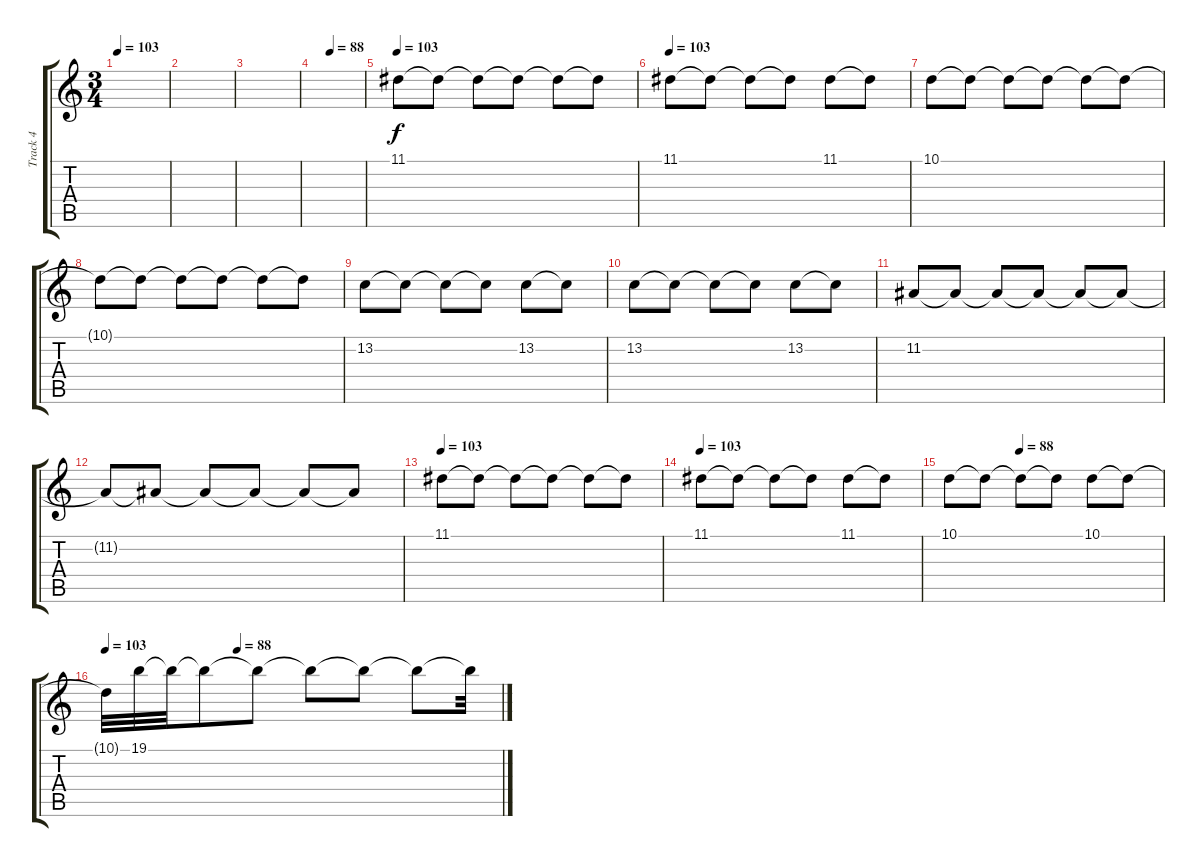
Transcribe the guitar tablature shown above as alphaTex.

\track ("Track 4" "Track 4") {instrument piccolo}
\staff {score tabs}
\tuning (E4 B3 G3 D3 A2 E2) {hide}
\ts (3 4)
\tempo 103
\clef g2
\ks c
|
|
|
\tempo (88 0.3333333333333333)
|
\tempo 103
11.1.8 11.1{t}.8 11.1{t}.8 11.1{t}.8 11.1{t}.8 11.1{t}.8 |
\tempo 103
11.1.8 11.1{t}.8 11.1{t}.8 11.1{t}.8 11.1.8 11.1{t}.8 |
10.1.8 10.1{t}.8 10.1{t}.8 10.1{t}.8 10.1{t}.8 10.1{t}.8 |
10.1{t}.8 10.1{t}.8 10.1{t}.8 10.1{t}.8 10.1{t}.8 10.1{t}.8 |
13.2.8 13.2{t}.8 13.2{t}.8 13.2{t}.8 13.2.8 13.2{t}.8 |
13.2.8 13.2{t}.8 13.2{t}.8 13.2{t}.8 13.2.8 13.2{t}.8 |
11.2.8 11.2{t}.8 11.2{t}.8 11.2{t}.8 11.2{t}.8 11.2{t}.8 |
11.2{t}.8 11.2{t}.8 11.2{t}.8 11.2{t}.8 11.2{t}.8 11.2{t}.8 |
\tempo 103
11.1.8 11.1{t}.8 11.1{t}.8 11.1{t}.8 11.1{t}.8 11.1{t}.8 |
\tempo 103
11.1.8 11.1{t}.8 11.1{t}.8 11.1{t}.8 11.1.8 11.1{t}.8 |
\tempo (88 0.3333333333333333)
10.1.8 10.1{t}.8 10.1{t}.8 10.1{t}.8 10.1.8 10.1{t}.8 |
\tempo 103
\tempo (88 0.3333333333333333)
10.1{t}.32 19.1.32 19.1{t}.32 19.1{t}.8 19.1{t}.8 19.1{t}.8 19.1{t}.8 19.1{t}.8 19.1{t}.32
